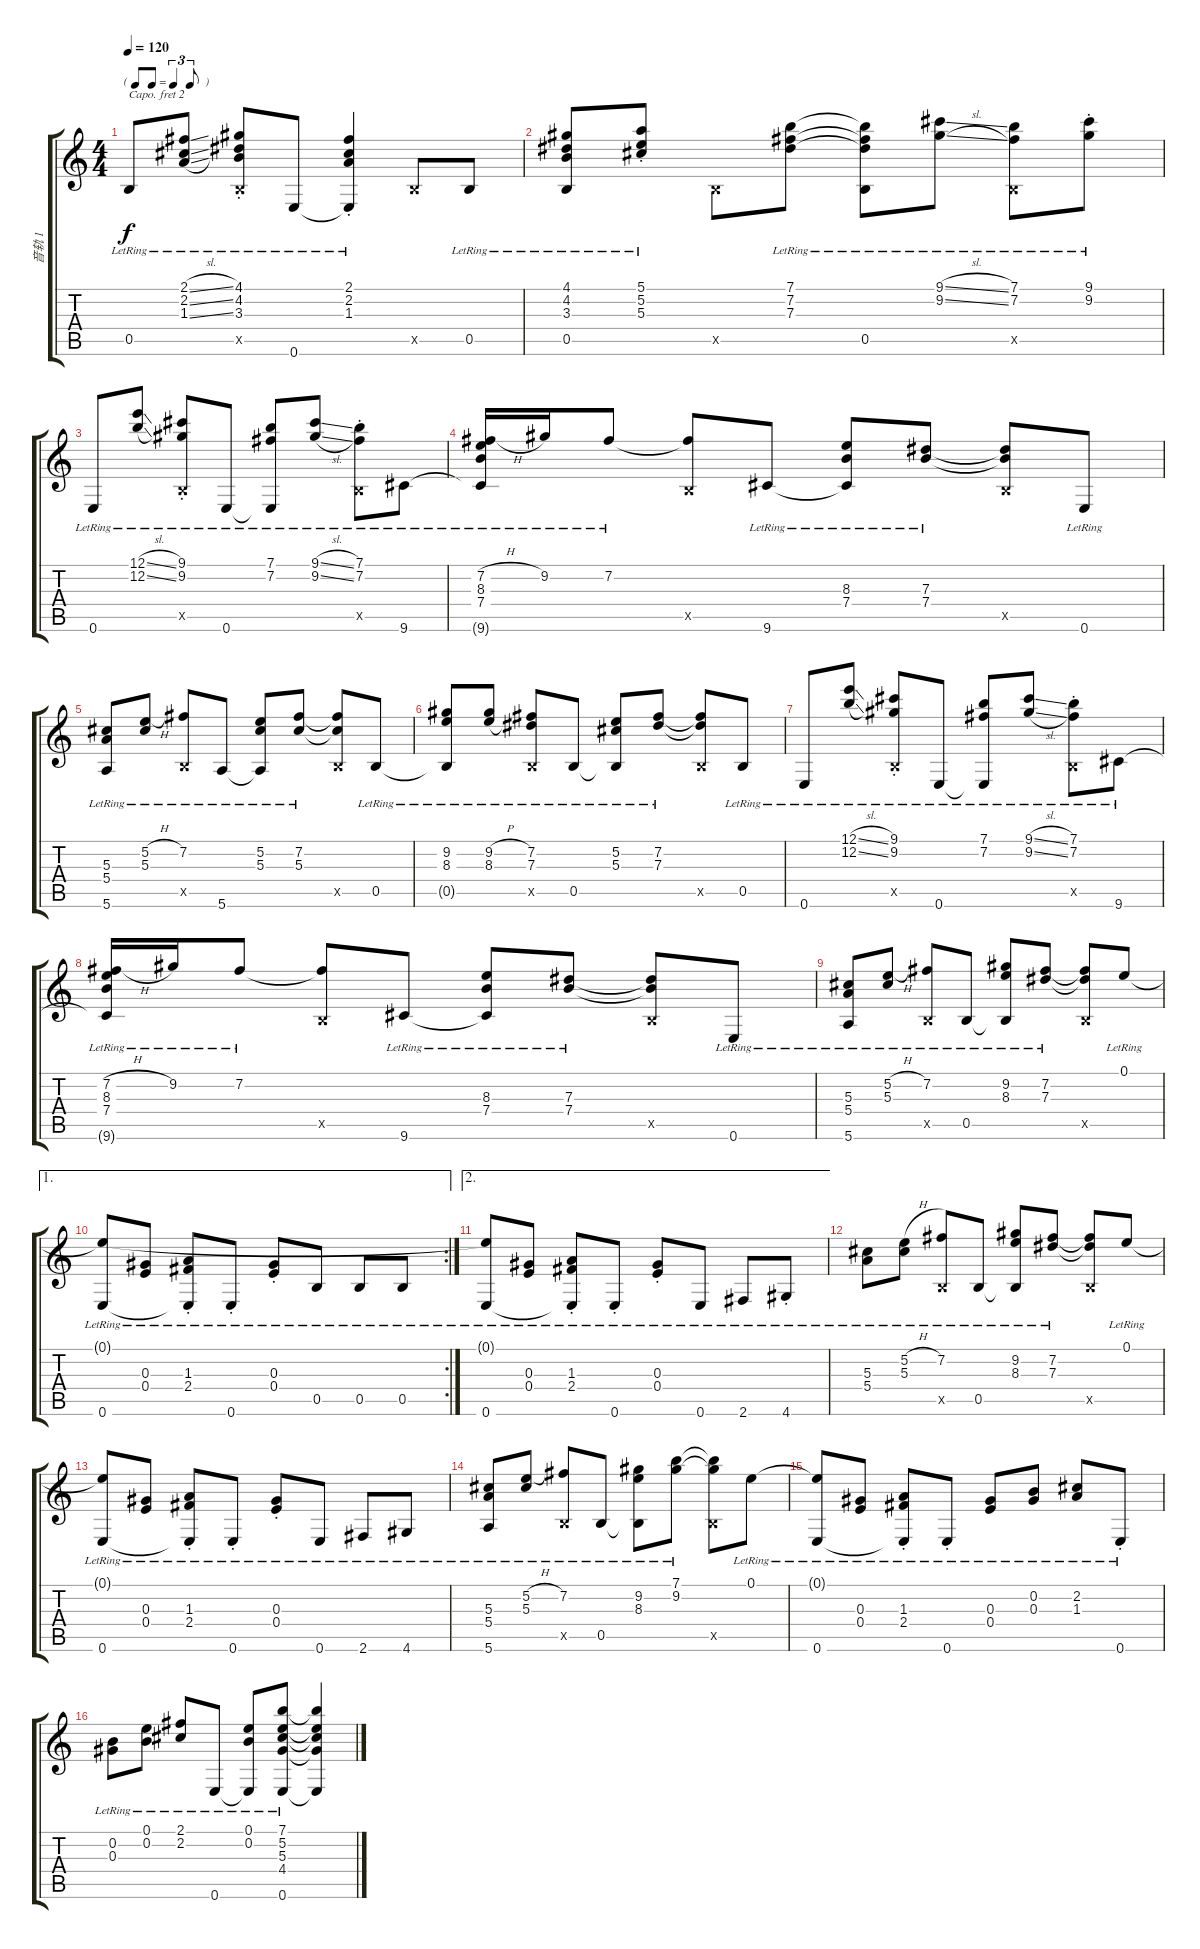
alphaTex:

\track ("音轨 1" "音轨 1") {instrument acousticguitarnylon}
\staff {score tabs}
\capo 2
\tuning (D4 A3 Gb3 D3 A2 D2) {hide}
\ts (4 4)
\tf triplet8th
\tempo 120
\clef g2
\ks c
0.5{lr}.8{dy f} (2.1{sl lr} 2.2{sl lr} 1.3{sl lr}).8 (4.1{st lr} 4.2{st lr} 3.3{st lr} 0.5{x}).8 0.6{lr}.8 (2.1{st lr} 2.2{st lr} 1.3{st lr} 0.6{t}).4 0.5{x}.8 0.5{lr}.8 |
(4.1{lr} 4.2{lr} 3.3{lr} 0.5{lr}).8 (5.1{st lr} 5.2{st lr} 5.3{st lr}).8 0.5{x}.8 (7.1{lr} 7.2{lr} 7.3{lr}).8 (7.1{t} 7.2{t} 7.3{t} 0.5{lr}).8 (9.1{sl lr} 9.2{sl lr}).8 (7.1{lr} 7.2{lr} 0.5{x}).8 (9.1{st lr} 9.2{st lr}).8 |
0.6{lr}.8 (12.1{sl lr} 12.2{sl lr}).8 (9.1{st lr} 9.2{st lr} 0.5{x}).8 0.6{lr}.8 (7.1{lr} 7.2{lr} 0.6{t}).8 (9.1{sl lr} 9.2{sl lr}).8 (7.1{st lr} 7.2{st lr} 0.5{x}).8 9.6{lr}.8 |
(7.2{h lr} 8.3{lr} 7.4{lr} 9.6{t}).16 9.2{lr}.16 7.2{lr}.8 (7.2{t} 0.5{x}).8 9.6{lr}.8 (8.3{lr} 7.4{lr} 9.6{t}).8 (7.3{lr} 7.4{lr}).8 (7.3{t} 7.4{t} 0.5{x}).8 0.6{lr}.8 |
(5.3{lr} 5.4{lr} 5.6{lr}).8 (5.2{h lr} 5.3{lr}).8 (7.2{lr} 0.5{x}).8 5.6{lr}.8 (5.2{lr} 5.3{lr} 5.6{t}).8 (7.2{lr} 5.3{lr}).8 (7.2{t} 5.3{t} 0.5{x}).8 0.5{lr}.8 |
(9.2{lr} 8.3{lr} 0.5{t}).8 (9.2{h lr} 8.3{h lr}).8 (7.2{lr} 7.3{lr} 0.5{x}).8 0.5{lr}.8 (5.2{lr} 5.3{lr} 0.5{t}).8 (7.2{lr} 7.3{lr}).8 (7.2{t} 7.3{t} 0.5{x}).8 0.5{lr}.8 |
0.6{lr}.8 (12.1{sl lr} 12.2{sl lr}).8 (9.1{st lr} 9.2{st lr} 0.5{x}).8 0.6{lr}.8 (7.1{lr} 7.2{lr} 0.6{t}).8 (9.1{sl lr} 9.2{sl lr}).8 (7.1{st lr} 7.2{st lr} 0.5{x}).8 9.6{lr}.8 |
(7.2{h lr} 8.3{lr} 7.4{lr} 9.6{t}).16 9.2{lr}.16 7.2{lr}.8 (7.2{t} 0.5{x}).8 9.6{lr}.8 (8.3{lr} 7.4{lr} 9.6{t}).8 (7.3{lr} 7.4{lr}).8 (7.3{t} 7.4{t} 0.5{x}).8 0.6{lr}.8 |
(5.3{lr} 5.4{lr} 5.6{lr}).8 (5.2{h lr} 5.3{lr}).8 (7.2{lr} 0.5{x}).8 0.5{lr}.8 (9.2{lr} 8.3{lr} 0.5{t}).8 (7.2{lr} 7.3{lr}).8 (7.2{t} 7.3{t} 0.5{x}).8 0.1{lr}.8 |
\ae 1
\rc 2
(0.1{t} 0.6{lr}).8 (0.3{lr} 0.4{lr}).8 (1.3{st lr} 2.4{st lr} 0.6{t}).8 0.6{st lr}.8 (0.3{st lr} 0.4{st lr}).8 0.5{lr}.8 0.5{lr}.8 0.5{lr}.8 |
\ae 2
(0.1{t} 0.6{lr}).8 (0.3{lr} 0.4{lr}).8 (1.3{st lr} 2.4{st lr} 0.6{t}).8 0.6{st lr}.8 (0.3{st lr} 0.4{st lr}).8 0.6{lr}.8 2.6{lr}.8 4.6{st lr}.8 |
(5.3{lr} 5.4{lr}).8 (5.2{h lr} 5.3{lr}).8 (7.2{lr} 0.5{x}).8 0.5{lr}.8 (9.2{lr} 8.3{lr} 0.5{t}).8 (7.2{lr} 7.3{lr}).8 (7.2{t} 7.3{t} 0.5{x}).8 0.1{lr}.8 |
(0.1{t} 0.6{lr}).8 (0.3{lr} 0.4{lr}).8 (1.3{st lr} 2.4{st lr} 0.6{t}).8 0.6{st lr}.8 (0.3{st lr} 0.4{st lr}).8 0.6{lr}.8 2.6{lr}.8 4.6{lr}.8 |
(5.3{lr} 5.4{lr} 5.6{lr}).8 (5.2{h lr} 5.3{lr}).8 (7.2{lr} 0.5{x}).8 0.5{lr}.8 (9.2{lr} 8.3{lr} 0.5{t}).8 (7.1{lr} 9.2{lr}).8 (7.1{t} 9.2{t} 0.5{x}).8 0.1{lr}.8 |
(0.1{t} 0.6{lr}).8 (0.3{lr} 0.4{lr}).8 (1.3{st lr} 2.4{st lr} 0.6{t}).8 0.6{st lr}.8 (0.3{lr} 0.4{lr}).8 (0.2{lr} 0.3{lr}).8 (2.2{lr} 1.3{lr}).8 0.6{st lr}.8 |
(0.2{lr} 0.3{lr}).8 (0.1{lr} 0.2{lr}).8 (2.1{lr} 2.2{lr}).8 0.6{lr}.8 (0.1{lr} 0.2{lr} 0.6{t}).8 (7.1{lr} 5.2{lr} 5.3{lr} 4.4{lr} 0.6{lr}).8 (7.1{t} 5.2{t} 5.3{t} 4.4{t} 0.6{t}).4
